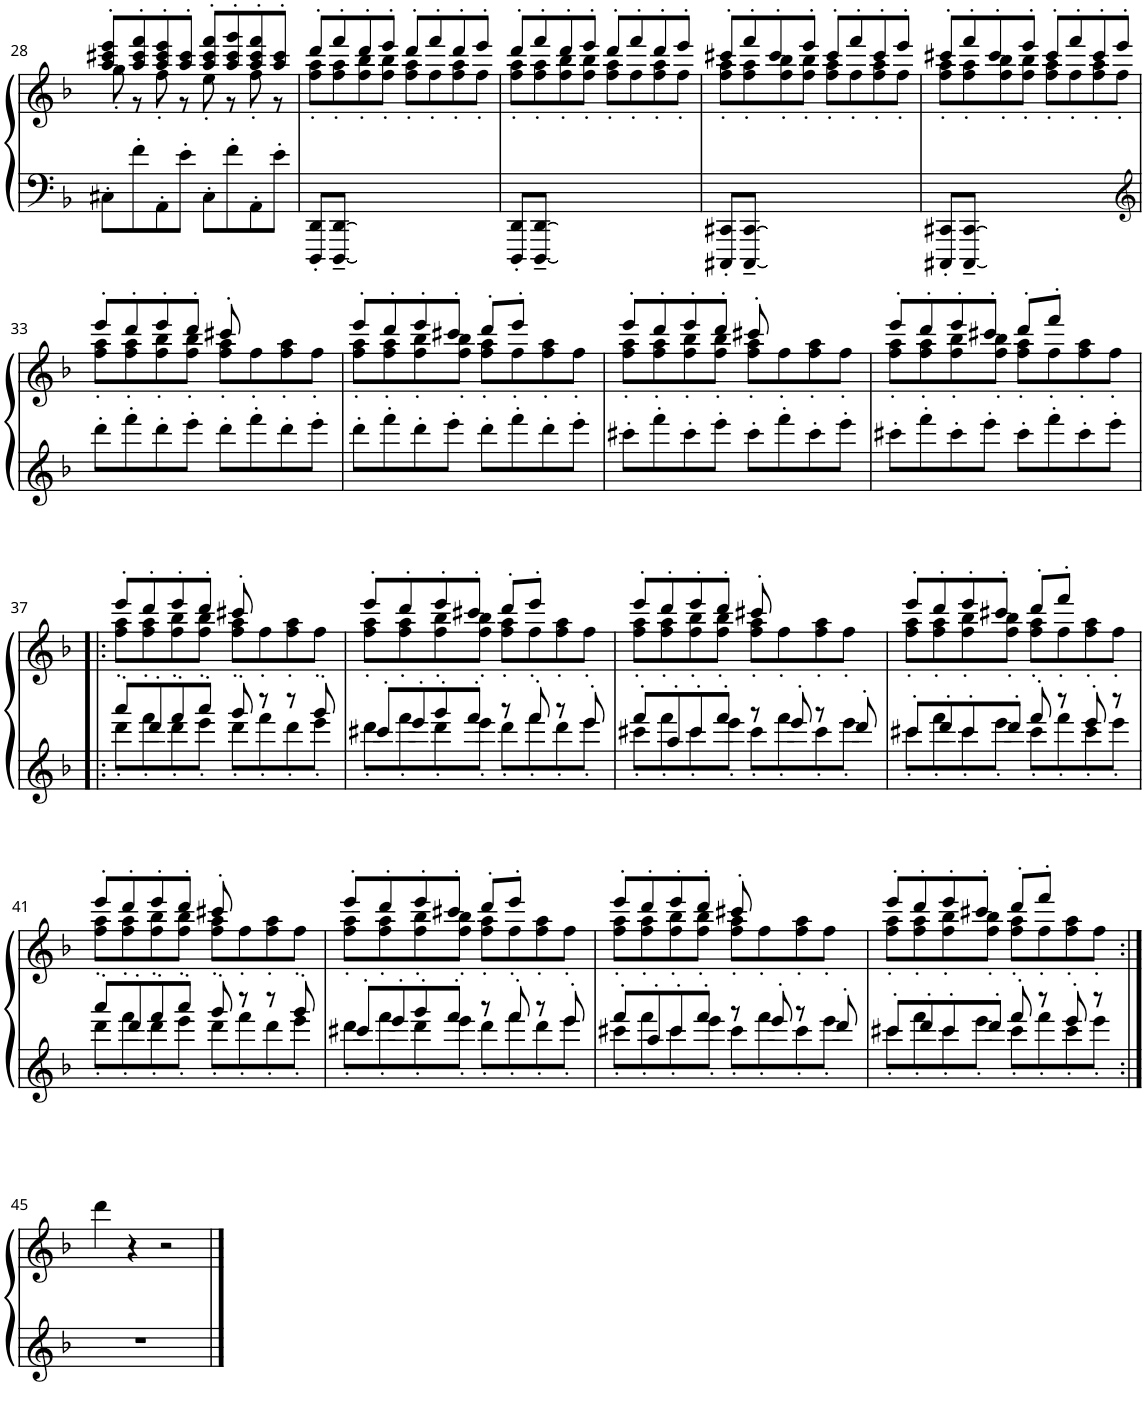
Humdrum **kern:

**kern	**kern
*part1	*part1
*staff2	*staff1
*I"Piano	*
*I'Pno.	*
!!LO:PB:g=z
*clefF4	*clefG2
*k[b-]	*k[b-]
*M4/4	*M4/4
=28	=28
*	*^
8C#X'\L	8aa/' 8ccc#X/' 8eee/'L	8gg'\
8f'\	8aa/' 8ccc#/' 8fff/'	8r
8AA'\	8aa/' 8ccc#/' 8eee/'	8ff'\
8e'\J	8aa/' 8ccc#/'J	8r
8C#'\L	8aa/' 8ccc#/' 8fff/'L	8ee'\
8f'\	8aa/' 8ccc#/' 8ggg/'	8r
8AA'\	8aa/' 8ccc#/' 8fff/'	8ff'\
8e'\J	8aa/' 8ccc#/'J	8r
=29	=29	=29
8DDD/' 8DD/'L	8ddd'/L	8ff\' 8aa\'L
[8DDD/~ [8DD/~J	8fff'/	8ff\' 8aa\'
2.DDD] 2.DD]	8ddd'/	8ff\' 8bb-\'
.	8eee'/J	8ff\' 8bb-\'J
.	8ddd'/L	8ff\' 8aa\'L
.	8fff'/	8ff'\
.	8ddd'/	8ff\' 8aa\'
.	8eee'/J	8ff'\J
=30	=30	=30
8DDD/' 8DD/'L	8ddd'/L	8ff\' 8aa\'L
[8DDD/~ [8DD/~J	8fff'/	8ff\' 8aa\'
2.DDD] 2.DD]	8ddd'/	8ff\' 8bb-\'
.	8eee'/J	8ff\' 8bb-\'J
.	8ddd'/L	8ff\' 8aa\'L
.	8fff'/	8ff'\
.	8ddd'/	8ff\' 8aa\'
.	8eee'/J	8ff'\J
=31	=31	=31
8CCC#X/' 8CC#X/'L	8ccc#X'/L	8ff\' 8aa\'L
[8CCC#/~ [8CC#/~J	8fff'/	8ff\' 8aa\'
2.CCC#] 2.CC#]	8ccc#'/	8ff\' 8bb-\'
.	8eee'/J	8ff\' 8bb-\'J
.	8ccc#'/L	8ff\' 8aa\'L
.	8fff'/	8ff'\
.	8ccc#'/	8ff\' 8aa\'
.	8eee'/J	8ff'\J
=32	=32	=32
8CCC#X/' 8CC#X/'L	8ccc#X'/L	8ff\' 8aa\'L
[8CCC#/~ [8CC#/~J	8fff'/	8ff\' 8aa\'
2.CCC#] 2.CC#]	8ccc#'/	8ff\' 8bb-\'
.	8eee'/J	8ff\' 8bb-\'J
.	8ccc#'/L	8ff\' 8aa\'L
.	8fff'/	8ff'\
.	8ccc#'/	8ff\' 8aa\'
.	8eee'/J	8ff'\J
!!LO:LB:g=z	!!
=33	=33	=33
*clefG2	*	*
8ddd'\L	8eee'/L	8ff\' 8aa\'L
8fff'\	8ddd'/	8ff\' 8aa\'
8ddd'\	8eee'/	8ff\' 8bb-\'
8eee'\J	8ddd'/J	8ff\' 8bb-\'J
8ddd'\L	8ccc#X'/	8ff\' 8aa\'L
8fff'\	8ryy	8ff'\
8ddd'\	8ryy	8ff\' 8aa\'
8eee'\J	8ryy	8ff'\J
=34	=34	=34
8ddd'\L	8eee'/L	8ff\' 8aa\'L
8fff'\	8ddd'/	8ff\' 8aa\'
8ddd'\	8eee'/	8ff\' 8bb-\'
8eee'\J	8ccc#X'/J	8ff\' 8bb-\'J
8ddd'\L	8ddd'/L	8ff\' 8aa\'L
8fff'\	8eee'/J	8ff'\
8ddd'\	8ryy	8ff\' 8aa\'
8eee'\J	8ryy	8ff'\J
=35	=35	=35
8ccc#X'\L	8eee'/L	8ff\' 8aa\'L
8fff'\	8ddd'/	8ff\' 8aa\'
8ccc#'\	8eee'/	8ff\' 8bb-\'
8eee'\J	8ddd'/J	8ff\' 8bb-\'J
8ccc#'\L	8ccc#X'/	8ff\' 8aa\'L
8fff'\	8ryy	8ff'\
8ccc#'\	8ryy	8ff\' 8aa\'
8eee'\J	8ryy	8ff'\J
=36	=36	=36
8ccc#X'>\L	8eee'/L	8ff\' 8aa\'L
8fff'>\	8ddd'/	8ff\' 8aa\'
8ccc#'>\	8eee'/	8ff\' 8bb-\'
8eee'>\J	8ccc#X'/J	8ff\' 8bb-\'J
8ccc#'>\L	8ddd'/L	8ff\' 8aa\'L
8fff'>\	8fff'/J	8ff'\
8ccc#'>\	8ryy	8ff\' 8aa\'
8eee'>\J	8ryy	8ff'\J
!!LO:LB:g=z	!!
=37!|:	=37!|:	=37!|:
*^	*	*
8aaa'/L	8ddd'\L	8eee'/L	8ff\' 8aa\'L
8ddd'/	8fff'\	8ddd'/	8ff\' 8aa\'
8fff'/	8ddd'\	8eee'/	8ff\' 8bb-\'
8aaa'/J	8eee'\J	8ddd'/J	8ff\' 8bb-\'J
8ggg'/	8ddd'\L	8ccc#X'/	8ff\' 8aa\'L
8r	8fff'\	8ryy	8ff'\
8r	8ddd'\	8ryy	8ff\' 8aa\'
8ggg'/	8eee'\J	8ryy	8ff'\J
=38	=38	=38	=38
8ccc#X'/L	8ddd'\L	8eee'/L	8ff\' 8aa\'L
8eee'/	8fff'\	8ddd'/	8ff\' 8aa\'
8ggg'/	8ddd'\	8eee'/	8ff\' 8bb-\'
8fff'/J	8eee'\J	8ccc#X'/J	8ff\' 8bb-\'J
8r	8ddd'\L	8ddd'/L	8ff\' 8aa\'L
8fff'/	8fff'\	8eee'/J	8ff'\
8r	8ddd'\	8ryy	8ff\' 8aa\'
8eee'/	8eee'\J	8ryy	8ff'\J
=39	=39	=39	=39
8fff'/L	8ccc#X'\L	8eee'/L	8ff\' 8aa\'L
8aa'/	8fff'\	8ddd'/	8ff\' 8aa\'
8ccc#'/	8ccc#'\	8eee'/	8ff\' 8bb-\'
8fff'/J	8eee'\J	8ddd'/J	8ff\' 8bb-\'J
8r	8ccc#'\L	8ccc#X'/	8ff\' 8aa\'L
8eee'/	8fff'\	8ryy	8ff'\
8r	8ccc#'\	8ryy	8ff\' 8aa\'
8ddd'/	8eee'\J	8ryy	8ff'\J
=40	=40	=40	=40
8ccc#X'/L	8ccc#'\L	8eee'/L	8ff\' 8aa\'L
8ddd'/	8fff'\	8ddd'/	8ff\' 8aa\'
8ccc#'/	8ccc#'\	8eee'/	8ff\' 8bb-\'
8ddd'/J	8eee'\J	8ccc#X'/J	8ff\' 8bb-\'J
8fff'/	8ccc#'\L	8ddd'/L	8ff\' 8aa\'L
8r	8fff'\	8fff'/J	8ff'\
8eee'/	8ccc#'\	8ryy	8ff\' 8aa\'
8r	8eee'\J	8ryy	8ff'\J
!!LO:LB:g=z	!!
=41	=41	=41	=41
8aaa'/L	8ddd'\L	8eee'/L	8ff\' 8aa\'L
8ddd'/	8fff'\	8ddd'/	8ff\' 8aa\'
8fff'/	8ddd'\	8eee'/	8ff\' 8bb-\'
8aaa'/J	8eee'\J	8ddd'/J	8ff\' 8bb-\'J
8ggg'/	8ddd'\L	8ccc#X'/	8ff\' 8aa\'L
8r	8fff'\	8ryy	8ff'\
8r	8ddd'\	8ryy	8ff\' 8aa\'
8ggg'/	8eee'\J	8ryy	8ff'\J
=42	=42	=42	=42
8ccc#X'/L	8ddd'\L	8eee'/L	8ff\' 8aa\'L
8eee'/	8fff'\	8ddd'/	8ff\' 8aa\'
8ggg'/	8ddd'\	8eee'/	8ff\' 8bb-\'
8fff'/J	8eee'\J	8ccc#X'/J	8ff\' 8bb-\'J
8r	8ddd'\L	8ddd'/L	8ff\' 8aa\'L
8fff'/	8fff'\	8eee'/J	8ff'\
8r	8ddd'\	8ryy	8ff\' 8aa\'
8eee'/	8eee'\J	8ryy	8ff'\J
=43	=43	=43	=43
8fff'/L	8ccc#X'\L	8eee'/L	8ff\' 8aa\'L
8aa'/	8fff'\	8ddd'/	8ff\' 8aa\'
8ccc#'/	8ccc#'\	8eee'/	8ff\' 8bb-\'
8fff'/J	8eee'\J	8ddd'/J	8ff\' 8bb-\'J
8r	8ccc#'\L	8ccc#X'/	8ff\' 8aa\'L
8eee'/	8fff'\	8ryy	8ff'\
8r	8ccc#'\	8ryy	8ff\' 8aa\'
8ddd'/	8eee'\J	8ryy	8ff'\J
=44	=44	=44	=44
8ccc#X'/L	8ccc#'\L	8eee'/L	8ff\' 8aa\'L
8ddd'/	8fff'\	8ddd'/	8ff\' 8aa\'
8ccc#'/	8ccc#'\	8eee'/	8ff\' 8bb-\'
8ddd'/J	8eee'\J	8ccc#X'/J	8ff\' 8bb-\'J
8fff'/	8ccc#'\L	8ddd'/L	8ff\' 8aa\'L
8r	8fff'\	8fff'/J	8ff'\
8eee'/	8ccc#'\	8ryy	8ff\' 8aa\'
8r	8eee'\J	8ryy	8ff'\J
*v	*v	*	*
*	*v	*v
!!LO:LB:g=z
=45:|!	=45:|!
1r	4ddd\
.	4r
.	2r
==	==
*-	*-
